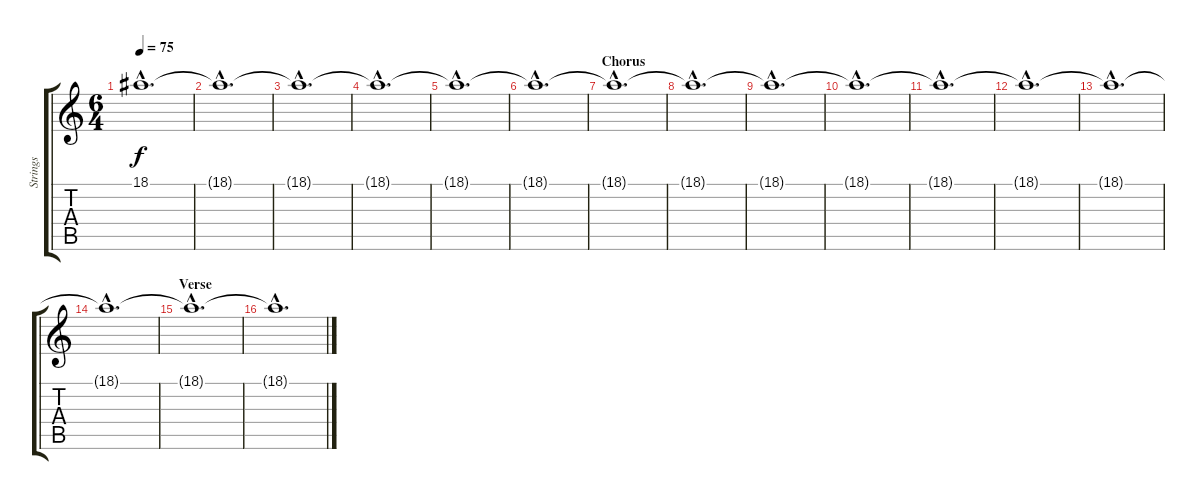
\track ("Strings" "Strings") {instrument stringensemble2}
\staff {score tabs}
\tuning (E4 B3 G3 D3 A2 E2) {hide}
\ts (6 4)
\tempo 75
\clef g2
\ks c
18.1{hac t}.1{d dy f} |
18.1{hac t}.1{d} |
18.1{hac t}.1{d} |
18.1{hac t}.1{d} |
18.1{hac t}.1{d} |
18.1{hac t}.1{d} |
\section ("" "Chorus")
18.1{hac t}.1{d} |
18.1{hac t}.1{d} |
18.1{hac t}.1{d} |
18.1{hac t}.1{d} |
18.1{hac t}.1{d} |
18.1{hac t}.1{d} |
18.1{hac t}.1{d} |
18.1{hac t}.1{d} |
\section ("" "Verse")
18.1{hac t}.1{d} |
18.1{hac t}.1{d}
